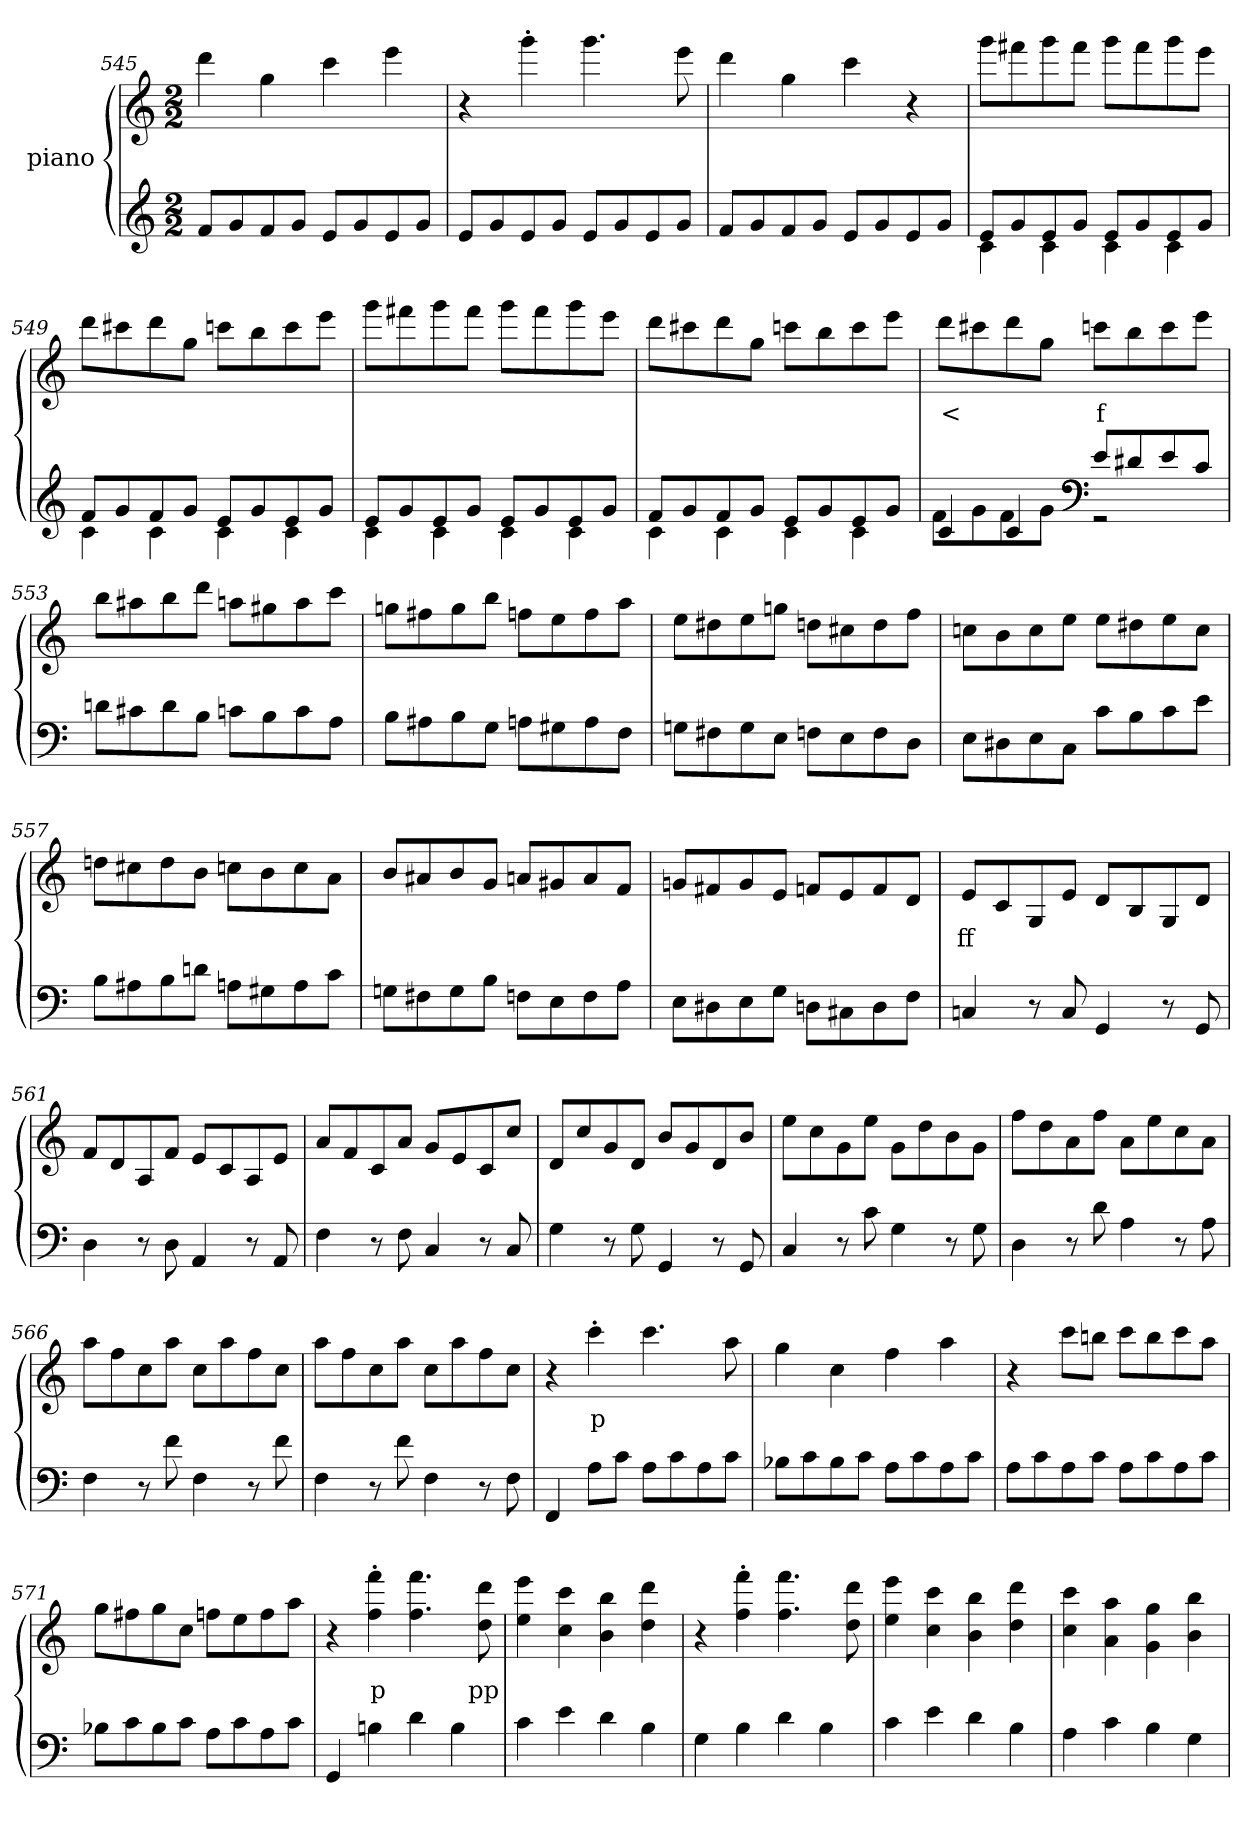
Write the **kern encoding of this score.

**kern	**kern	**text
*part2	*part1	*part1
*staff2	*staff1	*staff1
*	*I"piano	*
*clefG2	*clefG2	*
*k[]	*k[]	*
*C:	*C:	*
*M2/2	*M2/2	*
=545	=545	=545
8fL	4ddd	.
8g	.	.
8f	4gg	.
8gJ	.	.
8eL	4ccc	.
8g	.	.
8e	4eee	.
8gJ	.	.
=546	=546	=546
8eL	4r	.
8g	.	.
8e	4ggg'>	.
8gJ	.	.
8eL	4.ggg	.
8g	.	.
8e	.	.
8gJ	8eee	.
=547	=547	=547
8fL	4ddd	.
8g	.	.
8f	4gg	.
8gJ	.	.
8eL	4ccc	.
8g	.	.
8e	4r	.
8gJ	.	.
=548	=548	=548
*^	*	*
8eL	4c	8gggL	.
8g	.	8fff#X	.
8e	4c	8ggg	.
8gJ	.	8fff#J	.
8eL	4c	8gggL	.
8g	.	8fff#	.
8e	4c	8ggg	.
8gJ	.	8eeeJ	.
=549	=549	=549	=549
8fL	4c	8dddL	.
8g	.	8ccc#X	.
8f	4c	8ddd	.
8gJ	.	8ggJ	.
8eL	4c	8cccnL	.
8g	.	8bb	.
8e	4c	8ccc	.
8gJ	.	8eeeJ	.
=550	=550	=550	=550
8eL	4c	8gggL	.
8g	.	8fff#X	.
8e	4c	8ggg	.
8gJ	.	8fff#J	.
8eL	4c	8gggL	.
8g	.	8fff#	.
8e	4c	8ggg	.
8gJ	.	8eeeJ	.
=551	=551	=551	=551
8fL	4c	8dddL	.
8g	.	8ccc#X	.
8f	4c	8ddd	.
8gJ	.	8ggJ	.
8eL	4c	8cccnL	.
8g	.	8bb	.
8e	4c	8ccc	.
8gJ	.	8eeeJ	.
=552	=552	=552	=552
4c	8fL	8dddL	<
.	8g	8ccc#X	.
4c	8f	8ddd	.
.	8gJ	8ggJ	.
*clefF4	*	*	*
8eL	2r	8cccnL	f
8d#X	.	8bb	.
8e	.	8ccc	.
8cJ	.	8eeeJ	.
*v	*v	*	*
=553	=553	=553
8dnL	8bbL	.
8c#X	8aa#X	.
8d	8bb	.
8BJ	8dddJ	.
8cnL	8aanL	.
8B	8gg#X	.
8c	8aa	.
8AJ	8cccJ	.
=554	=554	=554
8BL	8ggnL	.
8A#X	8ff#X	.
8B	8gg	.
8GJ	8bbJ	.
8AnL	8ffnL	.
8G#X	8ee	.
8A	8ff	.
8FJ	8aaJ	.
=555	=555	=555
8GnL	8eeL	.
8F#X	8dd#X	.
8G	8ee	.
8EJ	8ggnJ	.
8FnL	8ddnL	.
8E	8cc#X	.
8F	8dd	.
8DJ	8ffJ	.
=556	=556	=556
8EL	8ccnL	.
8D#X	8b	.
8E	8cc	.
8CJ	8eeJ	.
8cL	8eeL	.
8B	8dd#X	.
8c	8ee	.
8eJ	8ccJ	.
=557	=557	=557
8BL	8ddnL	.
8A#X	8cc#X	.
8B	8dd	.
8dnJ	8bJ	.
8AnL	8ccnL	.
8G#X	8b	.
8A	8cc	.
8cJ	8aJ	.
=558	=558	=558
8GnL	8bL	.
8F#X	8a#X	.
8G	8b	.
8BJ	8gJ	.
8FnL	8anL	.
8E	8g#X	.
8F	8a	.
8AJ	8fJ	.
=559	=559	=559
8EL	8gnL	.
8D#X	8f#X	.
8E	8g	.
8GJ	8eJ	.
8DnL	8fnL	.
8C#X	8e	.
8D	8f	.
8FJ	8dJ	.
=560	=560	=560
4Cn	8eL	ff
.	8c	.
8r	8G	.
8C	8eJ	.
4GG	8dL	.
.	8B	.
8r	8G	.
8GG	8dJ	.
=561	=561	=561
4D	8fL	.
.	8d	.
8r	8A	.
8D	8fJ	.
4AA	8eL	.
.	8c	.
8r	8A	.
8AA	8eJ	.
=562	=562	=562
4F	8aL	.
.	8f	.
8r	8c	.
8F	8aJ	.
4C	8gL	.
.	8e	.
8r	8c	.
8C	8ccJ	.
=563	=563	=563
4G	8dL	.
.	8cc	.
8r	8g	.
8G	8dJ	.
4GG	8bL	.
.	8g	.
8r	8d	.
8GG	8bJ	.
=564	=564	=564
4C	8eeL	.
.	8cc	.
8r	8g	.
8c	8eeJ	.
4G	8gL	.
.	8dd	.
8r	8b	.
8G	8gJ	.
=565	=565	=565
4D	8ffL	.
.	8dd	.
8r	8a	.
8d	8ffJ	.
4A	8aL	.
.	8ee	.
8r	8cc	.
8A	8aJ	.
=566	=566	=566
4F	8aaL	.
.	8ff	.
8r	8cc	.
8f	8aaJ	.
4F	8ccL	.
.	8aa	.
8r	8ff	.
8f	8ccJ	.
=567	=567	=567
4F	8aaL	.
.	8ff	.
8r	8cc	.
8f	8aaJ	.
4F	8ccL	.
.	8aa	.
8r	8ff	.
8F	8ccJ	.
=568	=568	=568
4FF	4r	f
8AL	4ccc'>	p
8cJ	.	.
8AL	4.ccc	.
8c	.	.
8A	.	.
8cJ	8aa	.
=569	=569	=569
8B-XL	4gg	.
8c	.	.
8B-	4cc	.
8cJ	.	.
8AL	4ff	.
8c	.	.
8A	4aa	.
8cJ	.	.
=570	=570	=570
8AL	4r	.
8c	.	.
8A	8cccL	.
8cJ	8bbnJ	.
8AL	8cccL	.
8c	8bb	.
8A	8ccc	.
8cJ	8aaJ	.
=571	=571	=571
8B-XL	8ggL	.
8c	8ff#X	.
8B-	8gg	.
8cJ	8ccJ	.
8AL	8ffnL	.
8c	8ee	.
8A	8ff	.
8cJ	8aaJ	.
=572	=572	=572
4GG	4r	f
4Bn	4ff'> 4fff'>	p
4d	4.ff 4.fff	.
4B	.	.
.	8dd 8ddd	pp
=573	=573	=573
4c	4ee 4eee	.
4e	4cc 4ccc	.
4d	4b 4bb	.
4B	4dd 4ddd	.
=574	=574	=574
4G	4r	.
4B	4ff'> 4fff'>	.
4d	4.ff 4.fff	.
4B	.	.
.	8dd 8ddd	.
=575	=575	=575
4c	4ee 4eee	.
4e	4cc 4ccc	.
4d	4b 4bb	.
4B	4dd 4ddd	.
=576	=576	=576
4A	4cc 4ccc	.
4c	4a 4aa	.
4B	4g 4gg	.
4G	4b 4bb	.
=	=	=
*-	*-	*-
